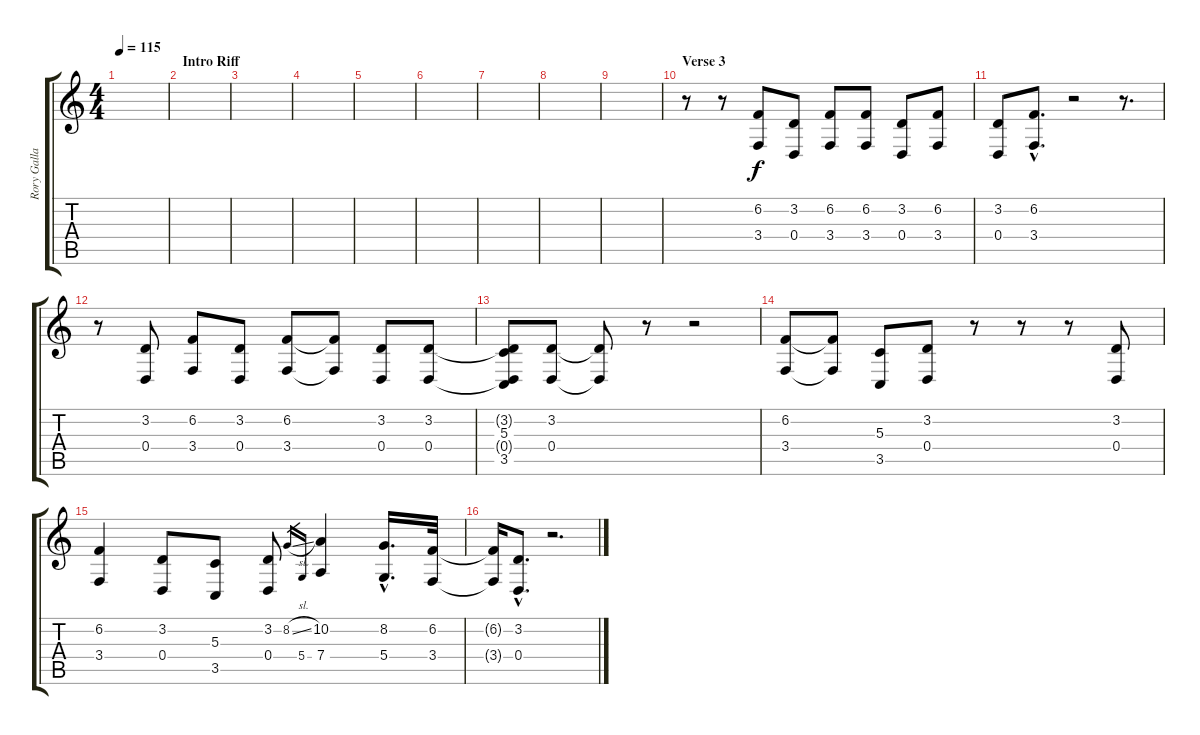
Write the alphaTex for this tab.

\track ("Rory Gallagher Vocals" "Rory Galla") {instrument viola}
\staff {score tabs}
\tuning (E4 B3 G3 D3 A2 E2) {hide}
\ts (4 4)
\tempo 115
\clef g2
\ks c
|
\section ("" "Intro Riff")
|
|
|
|
|
|
|
|
\section ("" "Verse 3")
r.8 r.8 (6.2 3.4).8 (3.2 0.4).8 (6.2 3.4).8 (6.2 3.4).8 (3.2 0.4).8 (6.2 3.4).8 |
(3.2 0.4).8 (6.2{hac} 3.4{hac}).8{d} r.2 r.8{d} |
r.8 (3.2 0.4).8 (6.2 3.4).8 (3.2 0.4).8 (6.2 3.4).8 (6.2{t} 3.4{t}).8 (3.2 0.4).8 (3.2 0.4).8 |
(3.2{t} 5.3 0.4{t} 3.5).8 (3.2 0.4).8 (3.2{t} 0.4{t}).8 r.8 r.2 |
(6.2 3.4).8 (6.2{t} 3.4{t}).8 (5.3 3.5).8 (3.2 0.4).8 r.8 r.8 r.8 (3.2 0.4).8 |
(6.2 3.4).4 (3.2 0.4).8 (5.3 3.5).8 (3.2 0.4).8 8.2{sl}.16{gr} 5.4.16{gr} (10.2 7.4).4 (8.2{hac} 5.4{hac}).16{d} (6.2 3.4).32 |
(6.2{t} 3.4{t}).16 (3.2{hac} 0.4{hac}).8{d} r.2{d}
